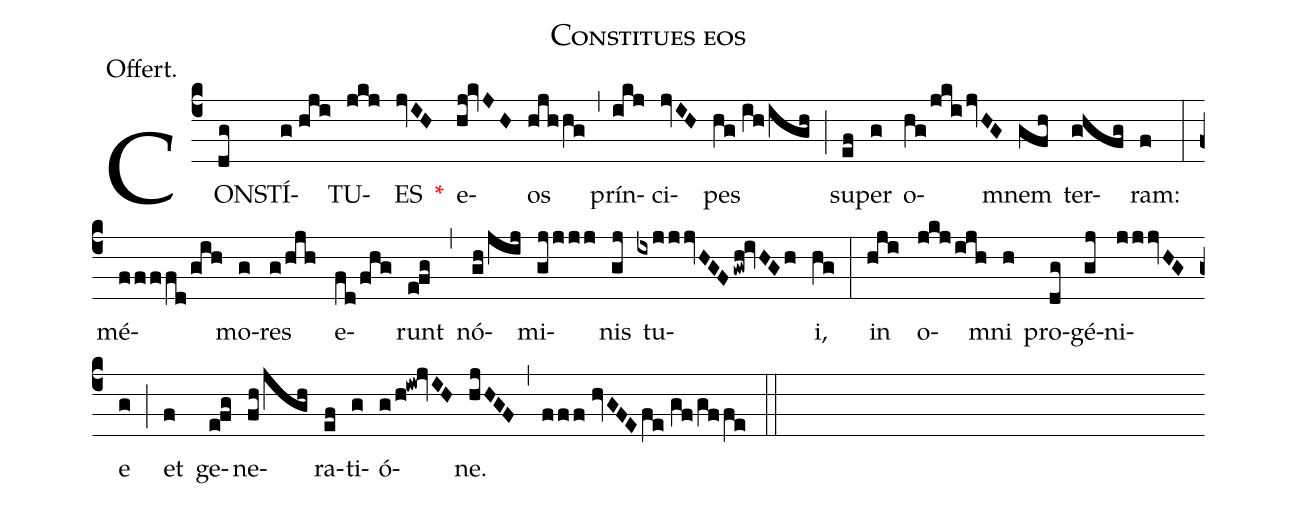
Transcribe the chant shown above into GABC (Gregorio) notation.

name:Constitues eos;
annotation:Offert.;
mode:III.;
office-part:Offertory;
%%
(c4) CON(dg)STÍ(g//hji)TU(jkj)ES(jvIH) <v>\red{*}</v>() e(hj!kvJH)os(hjhhg) (,) prín(ikj)ci(jvIH)pes(hg//ih/igh) (;) su(ef)per(g) o(hg/jki/jvHG)mnem(gfh) ter(ghfg)ram:(f) (:) mé(ffffd/gih)mo(g)res(g/hjh) e(fd/fhg)runt(e!fg) (,) nó(gh/jij)mi(gjjjj)nis(gj) tu(ixjjjvHGF/gwh!ivHGh)i,(hg) (:) in(hji) o(jkj/ijh)mni(h) pro(dg)gé(gj)ni(jjjvHG)e(g) (;) et(f) ge(e!fg)ne(fh/jgh)ra(ef)ti(g)ó(g/h!iw!jvIH)ne.(hjHGF) (,) (fff//hvGFEfe//gf/gffe) (::)
